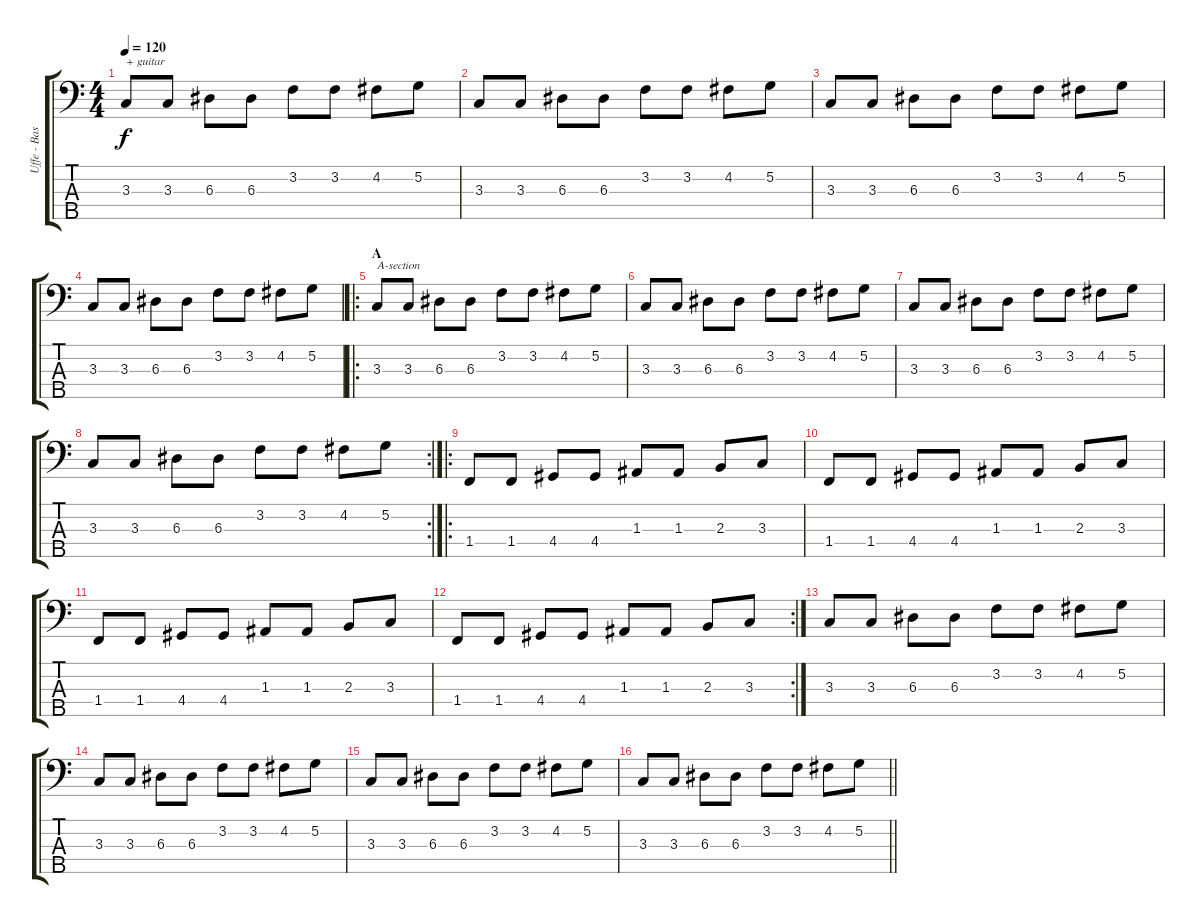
\track ("Uffe - Bass" "Uffe - Bas") {instrument electricbasspick}
\staff {score tabs}
\tuning (G2 D2 A1 E1 B0) {hide}
\ts (4 4)
\tempo 120
\clef f4
\ks c
3.3.8{txt "+ guitar" dy f} 3.3.8 6.3.8 6.3.8 3.2.8 3.2.8 4.2.8 5.2.8 |
3.3.8 3.3.8 6.3.8 6.3.8 3.2.8 3.2.8 4.2.8 5.2.8 |
3.3.8 3.3.8 6.3.8 6.3.8 3.2.8 3.2.8 4.2.8 5.2.8 |
3.3.8 3.3.8 6.3.8 6.3.8 3.2.8 3.2.8 4.2.8 5.2.8 |
\ro
\section ("" "A")
3.3.8{txt "A-section"} 3.3.8 6.3.8 6.3.8 3.2.8 3.2.8 4.2.8 5.2.8 |
3.3.8 3.3.8 6.3.8 6.3.8 3.2.8 3.2.8 4.2.8 5.2.8 |
3.3.8 3.3.8 6.3.8 6.3.8 3.2.8 3.2.8 4.2.8 5.2.8 |
\rc 2
3.3.8 3.3.8 6.3.8 6.3.8 3.2.8 3.2.8 4.2.8 5.2.8 |
\ro
1.4.8 1.4.8 4.4.8 4.4.8 1.3.8 1.3.8 2.3.8 3.3.8 |
1.4.8 1.4.8 4.4.8 4.4.8 1.3.8 1.3.8 2.3.8 3.3.8 |
1.4.8 1.4.8 4.4.8 4.4.8 1.3.8 1.3.8 2.3.8 3.3.8 |
\rc 2
1.4.8 1.4.8 4.4.8 4.4.8 1.3.8 1.3.8 2.3.8 3.3.8 |
3.3.8 3.3.8 6.3.8 6.3.8 3.2.8 3.2.8 4.2.8 5.2.8 |
3.3.8 3.3.8 6.3.8 6.3.8 3.2.8 3.2.8 4.2.8 5.2.8 |
3.3.8 3.3.8 6.3.8 6.3.8 3.2.8 3.2.8 4.2.8 5.2.8 |
\barLineRight lightlight
3.3.8 3.3.8 6.3.8 6.3.8 3.2.8 3.2.8 4.2.8 5.2.8
